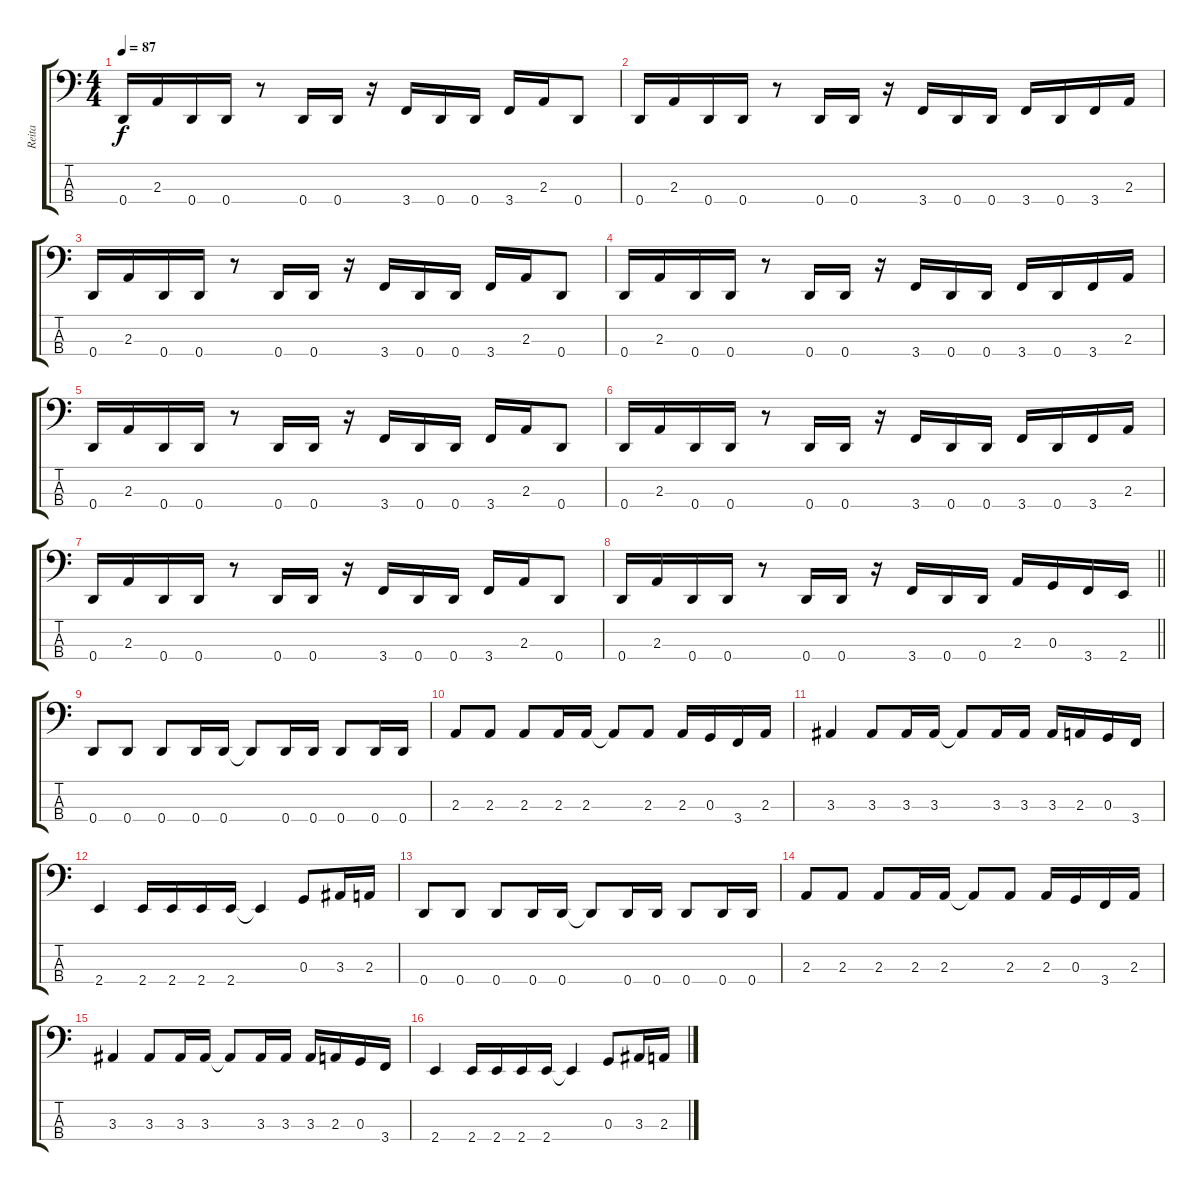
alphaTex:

\track ("Reita" "Reita") {instrument electricbasspick}
\staff {score tabs}
\tuning (F2 C2 G1 D1) {hide}
\ts (4 4)
\tempo 87
\clef f4
\ks c
0.4.16{dy f} 2.3.16 0.4.16 0.4.16 r.8 0.4.16 0.4.16 r.16 3.4.16 0.4.16 0.4.16 3.4.16 2.3.16 0.4.8 |
0.4.16 2.3.16 0.4.16 0.4.16 r.8 0.4.16 0.4.16 r.16 3.4.16 0.4.16 0.4.16 3.4.16 0.4.16 3.4.16 2.3.16 |
0.4.16 2.3.16 0.4.16 0.4.16 r.8 0.4.16 0.4.16 r.16 3.4.16 0.4.16 0.4.16 3.4.16 2.3.16 0.4.8 |
0.4.16 2.3.16 0.4.16 0.4.16 r.8 0.4.16 0.4.16 r.16 3.4.16 0.4.16 0.4.16 3.4.16 0.4.16 3.4.16 2.3.16 |
0.4.16 2.3.16 0.4.16 0.4.16 r.8 0.4.16 0.4.16 r.16 3.4.16 0.4.16 0.4.16 3.4.16 2.3.16 0.4.8 |
0.4.16 2.3.16 0.4.16 0.4.16 r.8 0.4.16 0.4.16 r.16 3.4.16 0.4.16 0.4.16 3.4.16 0.4.16 3.4.16 2.3.16 |
0.4.16 2.3.16 0.4.16 0.4.16 r.8 0.4.16 0.4.16 r.16 3.4.16 0.4.16 0.4.16 3.4.16 2.3.16 0.4.8 |
\barLineRight lightlight
0.4.16 2.3.16 0.4.16 0.4.16 r.8 0.4.16 0.4.16 r.16 3.4.16 0.4.16 0.4.16 2.3.16 0.3.16 3.4.16 2.4.16 |
0.4.8 0.4.8 0.4.8 0.4.16 0.4.16 0.4{t}.8 0.4.16 0.4.16 0.4.8 0.4.16 0.4.16 |
2.3.8 2.3.8 2.3.8 2.3.16 2.3.16 2.3{t}.8 2.3.8 2.3.16 0.3.16 3.4.16 2.3.16 |
3.3.4 3.3.8 3.3.16 3.3.16 3.3{t}.8 3.3.16 3.3.16 3.3.16 2.3.16 0.3.16 3.4.16 |
2.4.4 2.4.16 2.4.16 2.4.16 2.4.16 2.4{t}.4 0.3.8 3.3.16 2.3.16 |
0.4.8 0.4.8 0.4.8 0.4.16 0.4.16 0.4{t}.8 0.4.16 0.4.16 0.4.8 0.4.16 0.4.16 |
2.3.8 2.3.8 2.3.8 2.3.16 2.3.16 2.3{t}.8 2.3.8 2.3.16 0.3.16 3.4.16 2.3.16 |
3.3.4 3.3.8 3.3.16 3.3.16 3.3{t}.8 3.3.16 3.3.16 3.3.16 2.3.16 0.3.16 3.4.16 |
2.4.4 2.4.16 2.4.16 2.4.16 2.4.16 2.4{t}.4 0.3.8 3.3.16 2.3.16
